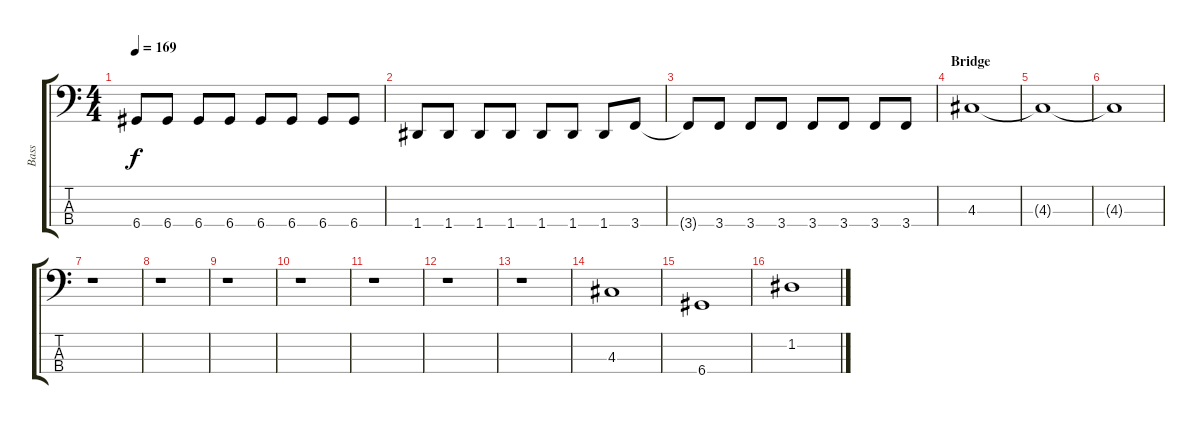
\track ("Bass" "Bass") {instrument electricbassfinger}
\staff {score tabs}
\tuning (G2 D2 A1 D1) {hide}
\ts (4 4)
\tempo 169
\clef f4
\ks c
6.4{t}.8{dy f} 6.4.8 6.4.8 6.4.8 6.4.8 6.4.8 6.4.8 6.4.8 |
1.4.8 1.4.8 1.4.8 1.4.8 1.4.8 1.4.8 1.4.8 3.4.8 |
3.4{t}.8 3.4.8 3.4.8 3.4.8 3.4.8 3.4.8 3.4.8 3.4.8 |
\section ("" "Bridge")
4.3.1 |
4.3{t}.1{volume 0} |
4.3{t}.1 |
r.1 |
r.1 |
r.1 |
r.1 |
r.1 |
r.1 |
r.1 |
4.3.1{volume 13} |
6.4.1 |
1.2.1
